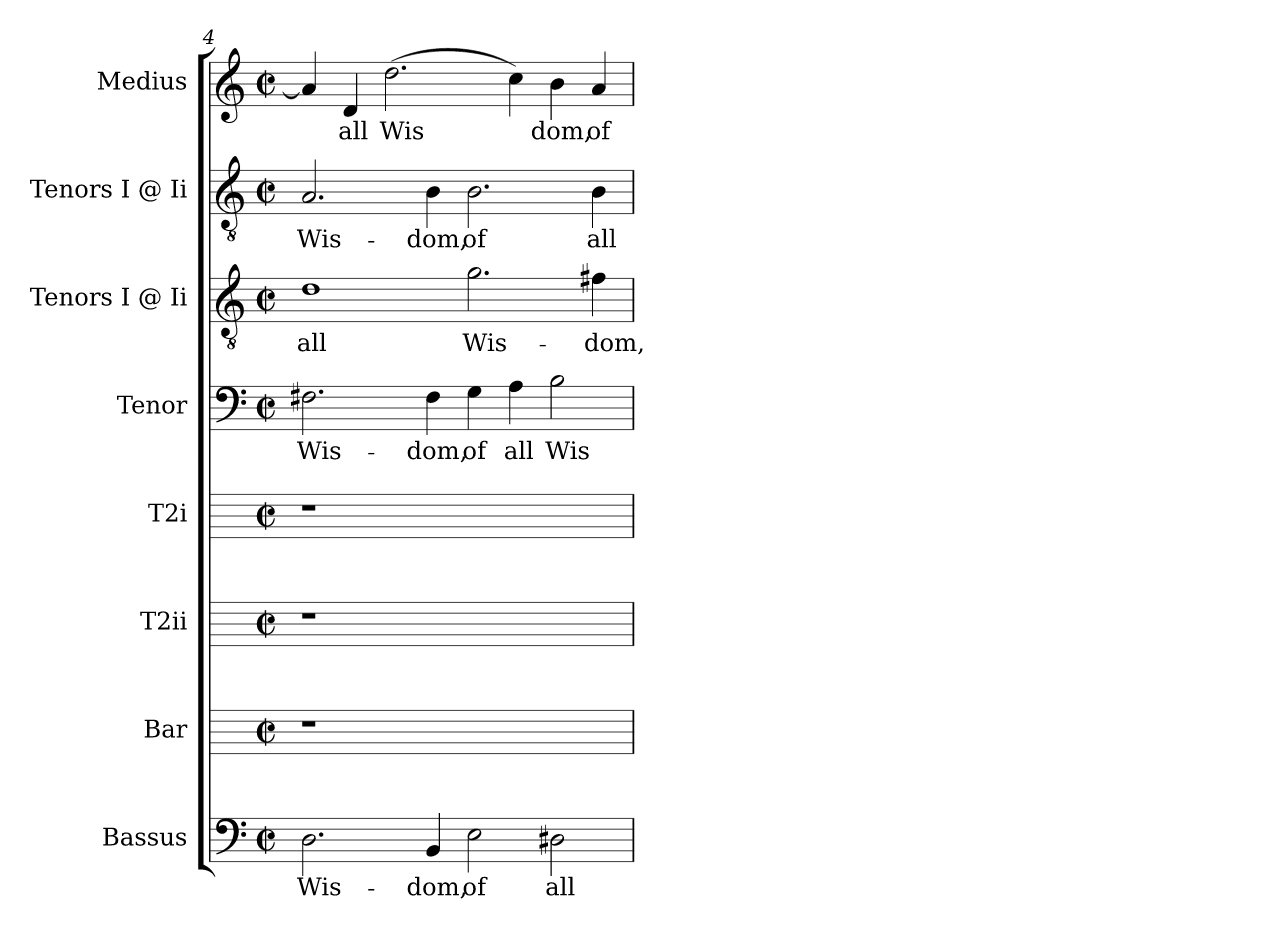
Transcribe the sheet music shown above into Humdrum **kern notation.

**kern	**text	**kern	**kern	**kern	**kern	**text	**kern	**text	**kern	**text	**kern	**text
*part8	*part8	*part7	*part6	*part5	*part4	*part4	*part3	*part3	*part2	*part2	*part1	*part1
*staff8	*staff8	*staff7	*staff6	*staff5	*staff4	*staff4	*staff3	*staff3	*staff2	*staff2	*staff1	*staff1
*I"Bassus	*	*I"Bar	*I"T2ii	*I"T2i	*I"Tenor	*	*I"Tenors I @ Ii	*	*I"Tenors I @ Ii	*	*I"Medius	*
*I'B	*	*I'Bar	*I'T2ii	*I'T2i	*	*	*	*	*	*	*I'M	*
*clefF4	*	*	*	*	*clefF4	*	*clefGv2	*	*clefGv2	*	*clefG2	*
*k[]	*	*k[]	*k[]	*k[]	*k[]	*	*k[]	*	*k[]	*	*k[]	*
*C:	*	*C:	*C:	*C:	*C:	*	*C:	*	*C:	*	*C:	*
*M2/2	*	*M2/2	*M2/2	*M2/2	*M2/2	*	*M2/2	*	*M2/2	*	*M2/2	*
*met(c|)	*	*met(c|)	*met(c|)	*met(c|)	*met(c|)	*	*met(c|)	*	*met(c|)	*	*met(c|)	*
=4	=4	=4	=4	=4	=4	=4	=4	=4	=4	=4	=4	=4
!	!LO:LY:b:cj	!	!	!	!	!LO:LY:b:cj	!	!LO:LY:b:cj	!	!LO:LY:b:rj	!	!LO:LY:b:cj
2.D\	Wis-	1r	1r	1r	2.F#X\	Wis-	1d	all	2.A/	Wis-	4a/]	.
!	!	!	!	!	!	!	!	!	!	!	!	!LO:LY:b:cj
.	.	.	.	.	.	.	.	.	.	.	4d/	all
!	!	!	!	!	!	!	!	!	!	!	!	!LO:LY:b:cj
.	.	.	.	.	.	.	.	.	.	.	(>2.dd\	Wis-
!	!LO:LY:b:cj	!	!	!	!	!LO:LY:b:cj	!	!	!	!LO:LY:b:rj	!	!
4BB/	-dom,	.	.	.	4F#\	-dom,	.	.	4B\	-dom,	.	.
!	!LO:LY:b:cj	!	!	!	!	!LO:LY:b:cj	!	!LO:LY:b:cj	!	!LO:LY:b:rj	!	!
2E\	of	1ryy	1ryy	1ryy	4G\	of	2.g\	Wis-	2.B\	of	.	.
!	!	!	!	!	!	!LO:LY:b:cj	!	!	!	!	!	!LO:LY:b:cj
.	.	.	.	.	4A\	all	.	.	.	.	4cc\)	--
!	!LO:LY:b:cj	!	!	!	!	!LO:LY:b:cj	!	!	!	!	!	!LO:LY:b:cj
2D#X\	all	.	.	.	2B\	Wis-	.	.	.	.	4b\	-dom,
!	!	!	!	!	!	!	!	!LO:LY:b:cj	!	!LO:LY:b:rj	!	!LO:LY:b:cj
.	.	.	.	.	.	.	4f#X\	-dom,	4B\	all	4a/	of
=	=	=	=	=	=	=	=	=	=	=	=	=
*-	*-	*-	*-	*-	*-	*-	*-	*-	*-	*-	*-	*-
